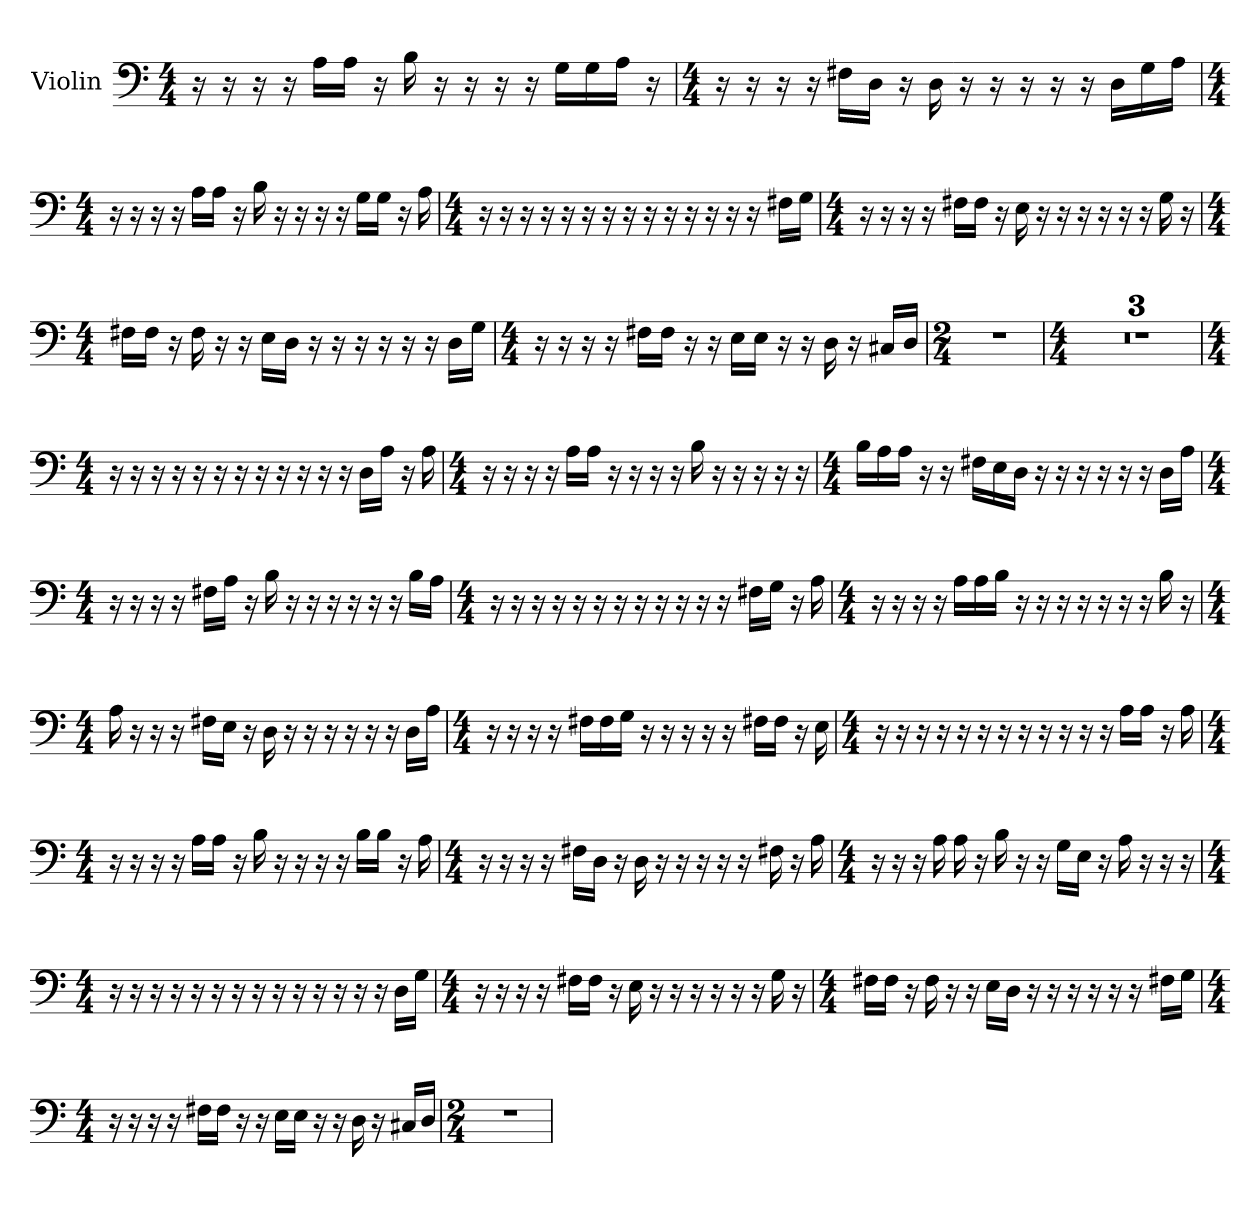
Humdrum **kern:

**kern
*part1
*staff1
*I"Violin
*I'Vln
*M4/4
=
16r
16r
16r
16r
16ALL
16AJJ
16r
16B
16r
16r
16r
16r
16GLL
16G
16AJJ
16r
=
*M4/4
16r
16r
16r
16r
16F#XLL
16DJJ
16r
16D
16r
16r
16r
16r
16r
16DLL
16G
16AJJ
=
*M4/4
16r
16r
16r
16r
16ALL
16AJJ
16r
16B
16r
16r
16r
16r
16GLL
16GJJ
16r
16A
=
*M4/4
16r
16r
16r
16r
16r
16r
16r
16r
16r
16r
16r
16r
16r
16r
16F#XLL
16GJJ
=
*M4/4
16r
16r
16r
16r
16F#XLL
16F#JJ
16r
16E
16r
16r
16r
16r
16r
16r
16G
16r
=
*M4/4
16F#XLL
16F#JJ
16r
16F#
16r
16r
16ELL
16DJJ
16r
16r
16r
16r
16r
16r
16DLL
16GJJ
=
*M4/4
16r
16r
16r
16r
16F#XLL
16F#JJ
16r
16r
16ELL
16EJJ
16r
16r
16D
16r
16C#XLL
16DJJ
=
*M2/4
2r
=
*M4/4
1r
=
*M4/4
1r
=
*M4/4
1r
=
*M4/4
16r
16r
16r
16r
16r
16r
16r
16r
16r
16r
16r
16r
16DLL
16AJJ
16r
16A
=
*M4/4
16r
16r
16r
16r
16ALL
16AJJ
16r
16r
16r
16r
16B
16r
16r
16r
16r
16r
=
*M4/4
16BLL
16A
16AJJ
16r
16r
16F#XLL
16E
16DJJ
16r
16r
16r
16r
16r
16r
16DLL
16AJJ
=
*M4/4
16r
16r
16r
16r
16F#XLL
16AJJ
16r
16B
16r
16r
16r
16r
16r
16r
16BLL
16AJJ
=
*M4/4
16r
16r
16r
16r
16r
16r
16r
16r
16r
16r
16r
16r
16F#XLL
16GJJ
16r
16A
=
*M4/4
16r
16r
16r
16r
16ALL
16A
16BJJ
16r
16r
16r
16r
16r
16r
16r
16B
16r
=
*M4/4
16A
16r
16r
16r
16F#XLL
16EJJ
16r
16D
16r
16r
16r
16r
16r
16r
16DLL
16AJJ
=
*M4/4
16r
16r
16r
16r
16F#XLL
16F#
16GJJ
16r
16r
16r
16r
16r
16F#XLL
16F#JJ
16r
16E
=
*M4/4
16r
16r
16r
16r
16r
16r
16r
16r
16r
16r
16r
16r
16ALL
16AJJ
16r
16A
=
*M4/4
16r
16r
16r
16r
16ALL
16AJJ
16r
16B
16r
16r
16r
16r
16BLL
16BJJ
16r
16A
=
*M4/4
16r
16r
16r
16r
16F#XLL
16DJJ
16r
16D
16r
16r
16r
16r
16r
16F#X
16r
16A
=
*M4/4
16r
16r
16r
16A
16A
16r
16B
16r
16r
16GLL
16EJJ
16r
16A
16r
16r
16r
=
*M4/4
16r
16r
16r
16r
16r
16r
16r
16r
16r
16r
16r
16r
16r
16r
16DLL
16GJJ
=
*M4/4
16r
16r
16r
16r
16F#XLL
16F#JJ
16r
16E
16r
16r
16r
16r
16r
16r
16G
16r
=
*M4/4
16F#XLL
16F#JJ
16r
16F#
16r
16r
16ELL
16DJJ
16r
16r
16r
16r
16r
16r
16F#XLL
16GJJ
=
*M4/4
16r
16r
16r
16r
16F#XLL
16F#JJ
16r
16r
16ELL
16EJJ
16r
16r
16D
16r
16C#XLL
16DJJ
=
*M2/4
2r
=
*-
